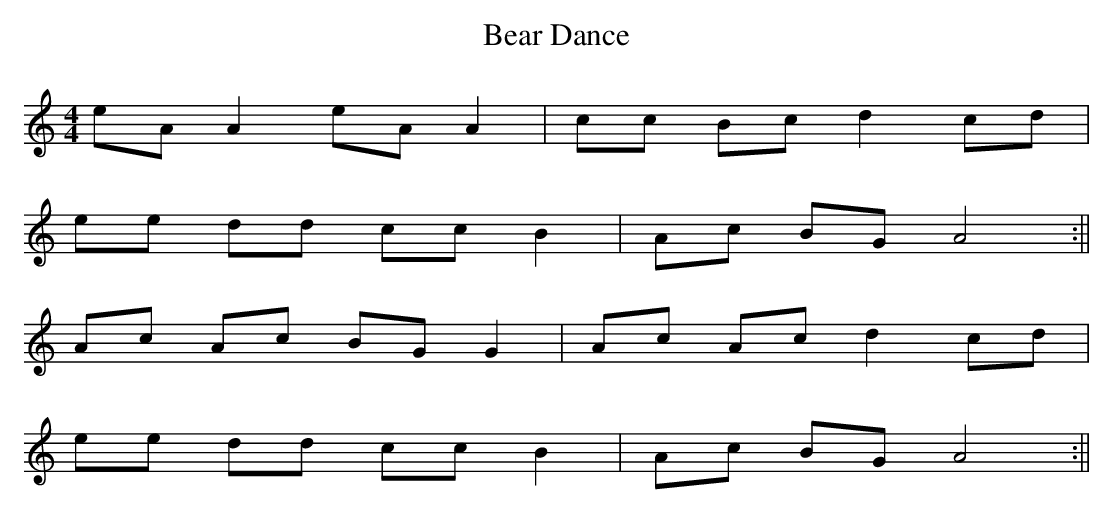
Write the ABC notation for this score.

X:1
T:Bear Dance
M:4/4
K:AMin
eA A2 eA A2|cc Bc d2 cd|
ee dd cc B2|Ac BG A4:||
Ac Ac BG G2|Ac Ac d2 cd|
ee dd cc B2|Ac BG A4:||
